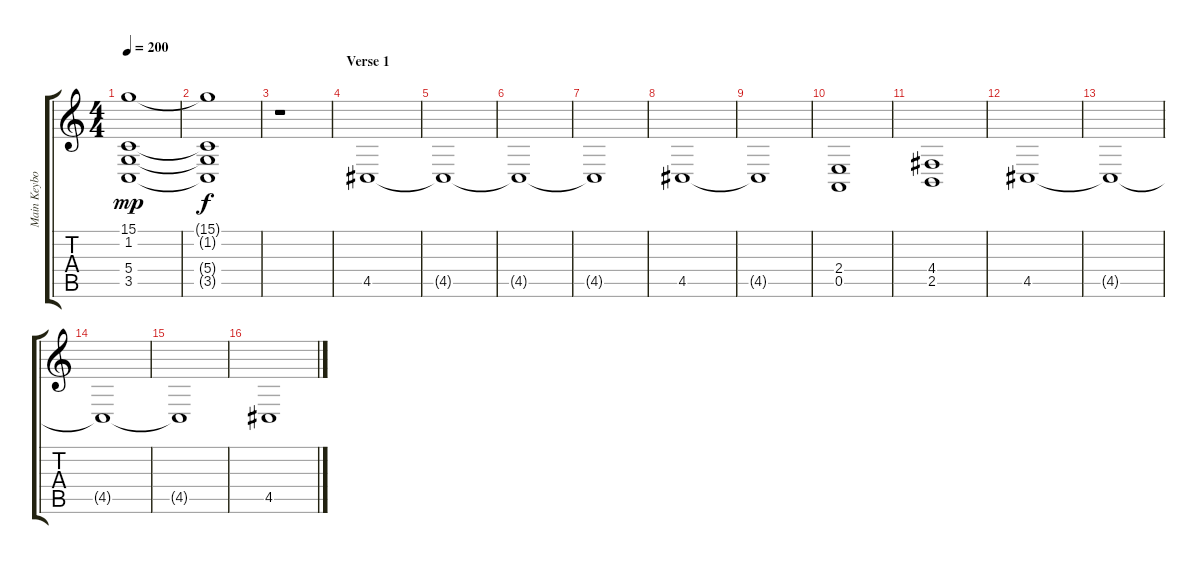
\track ("Main Keyboards" "Main Keybo") {instrument stringensemble1}
\staff {score tabs}
\tuning (E4 B3 G3 D3 A2 E2) {hide}
\ts (4 4)
\tempo 200
\clef g2
\ks c
(15.1 1.2 5.4 3.5).1{dy mp} |
(15.1{t} 1.2{t} 5.4{t} 3.5{t}).1{dy f} |
r.1 |
\section ("" "Verse 1")
4.5.1 |
4.5{t}.1 |
4.5{t}.1 |
4.5{t}.1 |
4.5.1 |
4.5{t}.1 |
(2.4 0.5).1 |
(4.4 2.5).1 |
4.5.1 |
4.5{t}.1 |
4.5{t}.1 |
4.5{t}.1 |
4.5.1
